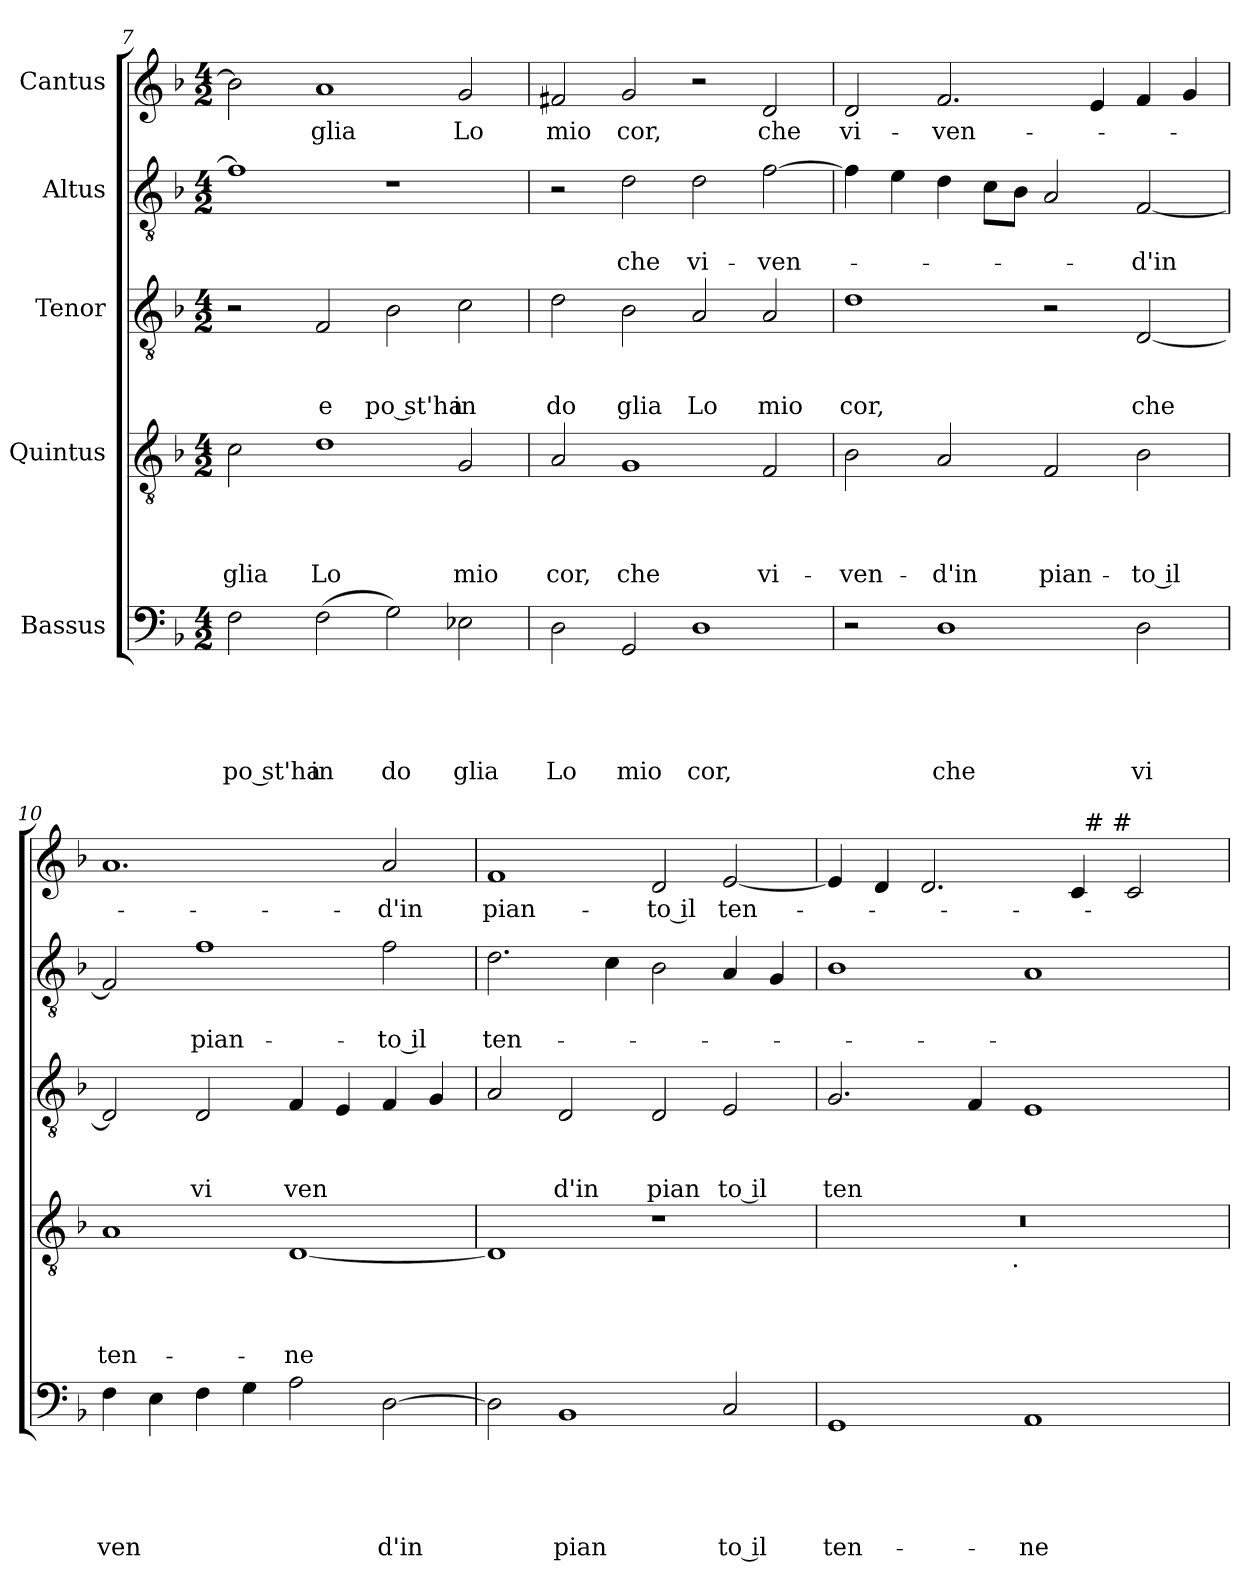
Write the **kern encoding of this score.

**kern	**text	**text	**text	**text	**text	**kern	**text	**text	**text	**text	**kern	**text	**text	**text	**kern	**text	**text	**kern	**text
*part5	*part5	*part5	*part5	*part5	*part5	*part4	*part4	*part4	*part4	*part4	*part3	*part3	*part3	*part3	*part2	*part2	*part2	*part1	*part1
*staff5	*staff5	*staff5	*staff5	*staff5	*staff5	*staff4	*staff4	*staff4	*staff4	*staff4	*staff3	*staff3	*staff3	*staff3	*staff2	*staff2	*staff2	*staff1	*staff1
*I"Bassus	*	*	*	*	*	*I"Quintus	*	*	*	*	*I"Tenor	*	*	*	*I"Altus	*	*	*I"Cantus	*
*clefF4	*	*	*	*	*	*clefGv2	*	*	*	*	*clefGv2	*	*	*	*clefGv2	*	*	*clefG2	*
*ITrd-3c-5	*	*	*	*	*	*	*	*	*	*	*	*	*	*	*	*	*	*ITrd-3c-5	*
*k[b-e-]	*	*	*	*	*	*k[b-]	*	*	*	*	*k[b-]	*	*	*	*k[b-]	*	*	*k[b-e-]	*
*B-:	*	*	*	*	*	*F:	*	*	*	*	*F:	*	*	*	*F:	*	*	*B-:	*
*M4/2	*	*	*	*	*	*M4/2	*	*	*	*	*M4/2	*	*	*	*M4/2	*	*	*M4/2	*
=7	=7	=7	=7	=7	=7	=7	=7	=7	=7	=7	=7	=7	=7	=7	=7	=7	=7	=7	=7
!	!	!	!	!	!LO:LY:b	!	!	!	!	!LO:LY:b	!	!	!	!	!	!	!	!	!
2B-\	.	.	.	.	po st'ha	2c\	.	.	.	-glia	2r	.	.	.	1f]	.	.	2ee-\]	.
!	!	!	!	!	!LO:LY:b	!	!	!	!	!LO:LY:b	!	!	!	!LO:LY:b	!	!	!	!	!LO:LY:b
(<2B-\	.	.	.	.	in	1d	.	.	.	Lo	2F/	.	.	e	.	.	.	1dd	-glia
!	!	!	!	!	!LO:LY:b	!	!	!	!	!	!	!	!	!LO:LY:b	!	!	!	!	!
2c\)	.	.	.	.	do	.	.	.	.	.	2B-\	.	.	po st'ha	1r	.	.	.	.
!	!	!	!	!	!LO:LY:b	!	!	!	!	!LO:LY:b	!	!	!	!LO:LY:b	!	!	!	!	!LO:LY:b
2A-X\	.	.	.	.	glia	2G/	.	.	.	mio	2c\	.	.	in	.	.	.	2cc/	Lo
=8	=8	=8	=8	=8	=8	=8	=8	=8	=8	=8	=8	=8	=8	=8	=8	=8	=8	=8	=8
!	!	!	!	!	!LO:LY:b	!	!	!	!	!LO:LY:b	!	!	!	!LO:LY:b	!	!	!	!	!LO:LY:b
2G\	.	.	.	.	Lo	2A/	.	.	.	cor,	2d\	.	.	do	2r	.	.	2bn/	mio
!	!	!	!	!	!LO:LY:b	!	!	!	!	!LO:LY:b	!	!	!	!LO:LY:b	!	!	!LO:LY:b	!	!LO:LY:b
2C/	.	.	.	.	mio	1G	.	.	.	che	2B-\	.	.	glia	2d\	.	che	2cc/	cor,
!	!	!	!	!	!LO:LY:b	!	!	!	!	!	!	!	!	!LO:LY:b	!	!	!LO:LY:b	!	!
1G	.	.	.	.	cor,	.	.	.	.	.	2A/	.	.	Lo	2d\	.	vi-	2r	.
!	!	!	!	!	!	!	!	!	!	!LO:LY:b	!	!	!	!LO:LY:b	!	!	!LO:LY:b	!	!LO:LY:b
.	.	.	.	.	.	2F/	.	.	.	vi-	2A/	.	.	mio	[>2f\	.	-ven-	2g/	che
=9	=9	=9	=9	=9	=9	=9	=9	=9	=9	=9	=9	=9	=9	=9	=9	=9	=9	=9	=9
!	!	!	!	!	!	!	!	!	!	!LO:LY:b	!	!	!	!LO:LY:b	!	!	!	!	!LO:LY:b
2r	.	.	.	.	.	2B-\	.	.	.	-ven-	1d	.	.	cor,	4f\]	.	.	2g/	vi-
.	.	.	.	.	.	.	.	.	.	.	.	.	.	.	4e\	.	.	.	.
!	!	!	!	!	!LO:LY:b	!	!	!	!	!LO:LY:b	!	!	!	!	!	!	!	!	!LO:LY:b
1G	.	.	.	.	che	2A/	.	.	.	-d'in	.	.	.	.	4d\	.	.	2.b-/	-ven-
.	.	.	.	.	.	.	.	.	.	.	.	.	.	.	8c\L	.	.	.	.
.	.	.	.	.	.	.	.	.	.	.	.	.	.	.	8B-\J	.	.	.	.
!	!	!	!	!	!	!	!	!	!	!LO:LY:b	!	!	!	!	!	!	!	!	!
.	.	.	.	.	.	2F/	.	.	.	pian-	2r	.	.	.	2A/	.	.	.	.
.	.	.	.	.	.	.	.	.	.	.	.	.	.	.	.	.	.	4a/	.
!	!	!	!	!	!LO:LY:b	!	!	!	!	!LO:LY:b:rj	!	!	!	!LO:LY:b	!	!	!LO:LY:b	!	!
2G\	.	.	.	.	vi	2B-\	.	.	.	-to il	[<2D/	.	.	che	[<2F/	.	-d'in	4b-/	.
.	.	.	.	.	.	.	.	.	.	.	.	.	.	.	.	.	.	4cc/	.
=10	=10	=10	=10	=10	=10	=10	=10	=10	=10	=10	=10	=10	=10	=10	=10	=10	=10	=10	=10
!	!	!	!	!	!LO:LY:b	!	!	!	!	!LO:LY:b	!	!	!	!	!	!	!	!	!
4B-\	.	.	.	.	ven	1A	.	.	.	ten-	2D/]	.	.	.	2F/]	.	.	1.dd	.
4A\	.	.	.	.	.	.	.	.	.	.	.	.	.	.	.	.	.	.	.
!	!	!	!	!	!	!	!	!	!	!	!	!	!	!LO:LY:b	!	!	!LO:LY:b	!	!
4B-\	.	.	.	.	.	.	.	.	.	.	2D/	.	.	vi	1f	.	pian-	.	.
4c\	.	.	.	.	.	.	.	.	.	.	.	.	.	.	.	.	.	.	.
!	!	!	!	!	!	!	!	!	!	!LO:LY:b	!	!	!	!LO:LY:b	!	!	!	!	!
2d\	.	.	.	.	.	[<1D	.	.	.	-ne	4F/	.	.	ven	.	.	.	.	.
.	.	.	.	.	.	.	.	.	.	.	4E/	.	.	.	.	.	.	.	.
!	!	!	!	!	!LO:LY:b	!	!	!	!	!	!	!	!	!	!	!	!LO:LY:b:rj	!	!LO:LY:b
[>2G\	.	.	.	.	d'in	.	.	.	.	.	4F/	.	.	.	2f\	.	-to il	2dd/	-d'in
.	.	.	.	.	.	.	.	.	.	.	4G/	.	.	.	.	.	.	.	.
=11	=11	=11	=11	=11	=11	=11	=11	=11	=11	=11	=11	=11	=11	=11	=11	=11	=11	=11	=11
!	!	!	!	!	!	!	!	!	!	!	!	!	!	!	!	!	!LO:LY:b	!	!LO:LY:b
2G\]	.	.	.	.	.	1D]	.	.	.	.	2A/	.	.	.	2.d\	.	ten-	1b-	pian-
!	!	!	!	!	!LO:LY:b	!	!	!	!	!	!	!	!	!LO:LY:b	!	!	!	!	!
1E-	.	.	.	.	pian	.	.	.	.	.	2D/	.	.	d'in	.	.	.	.	.
.	.	.	.	.	.	.	.	.	.	.	.	.	.	.	4c\	.	.	.	.
!	!	!	!	!	!	!	!	!	!	!	!	!	!	!LO:LY:b	!	!	!	!	!LO:LY:b:rj
.	.	.	.	.	.	1r	.	.	.	.	2D/	.	.	pian	2B-\	.	.	2g/	-to il
!	!	!	!	!	!LO:LY:b:rj	!	!	!	!	!	!	!	!	!LO:LY:b:rj	!	!	!	!	!LO:LY:b
2F/	.	.	.	.	to il	.	.	.	.	.	2E/	.	.	to il	4A/	.	.	[<2a/	ten-
.	.	.	.	.	.	.	.	.	.	.	.	.	.	.	4G/	.	.	.	.
!!LO:LB:g=z
=12	=12	=12	=12	=12	=12	=12	=12	=12	=12	=12	=12	=12	=12	=12	=12	=12	=12	=12	=12
!	!	!	!	!	!LO:LY:b	!	!	!	!	!	!	!	!	!LO:LY:b	!	!	!	!	!
*	*	*	*	*	*	*^	*	*	*	*	*	*	*	*	*	*	*	*^	*
1C	.	.	.	.	ten-	0r	2ryy	.	.	.	.	2.G/	.	.	ten	1B-	.	.	4a/]	1ryy	.
.	.	.	.	.	.	.	.	.	.	.	.	.	.	.	.	.	.	.	4g/	.	.
.	.	.	.	.	.	.	4...ryy	.	.	.	.	.	.	.	.	.	.	.	2.g/	.	.
.	.	.	.	.	.	.	.	.	.	.	.	4F/	.	.	.	.	.	.	.	.	.
!	!	!	!	!	!	!	!LO:TX:b:t=.	!	!	!	!	!	!	!	!	!	!	!	!	!	!
.	.	.	.	.	.	.	1ryy	.	.	.	.	.	.	.	.	.	.	.	.	.	.
!	!	!	!	!	!LO:LY:b	!	!	!	!	!	!	!	!	!	!	!	!	!	!	!	!
1D	.	.	.	.	-ne	.	.	.	.	.	.	1E	.	.	.	1A	.	.	.	4ryy	.
.	.	.	.	.	.	.	.	.	.	.	.	.	.	.	.	.	.	.	4f/	32ryy	.
!	!	!	!	!	!	!	!	!	!	!	!	!	!	!	!	!	!	!	!	!LO:TX:a:t=# #	!
.	.	.	.	.	.	.	.	.	.	.	.	.	.	.	.	.	.	.	.	2ryy	.
.	.	.	.	.	.	.	.	.	.	.	.	.	.	.	.	.	.	.	2f/	.	.
.	.	.	.	.	.	.	.	.	.	.	.	.	.	.	.	.	.	.	.	8..ryy	.
.	.	.	.	.	.	.	32ryy	.	.	.	.	.	.	.	.	.	.	.	.	.	.
*	*	*	*	*	*	*v	*v	*	*	*	*	*	*	*	*	*	*	*	*v	*v	*
=	=	=	=	=	=	=	=	=	=	=	=	=	=	=	=	=	=	=	=
*-	*-	*-	*-	*-	*-	*-	*-	*-	*-	*-	*-	*-	*-	*-	*-	*-	*-	*-	*-
